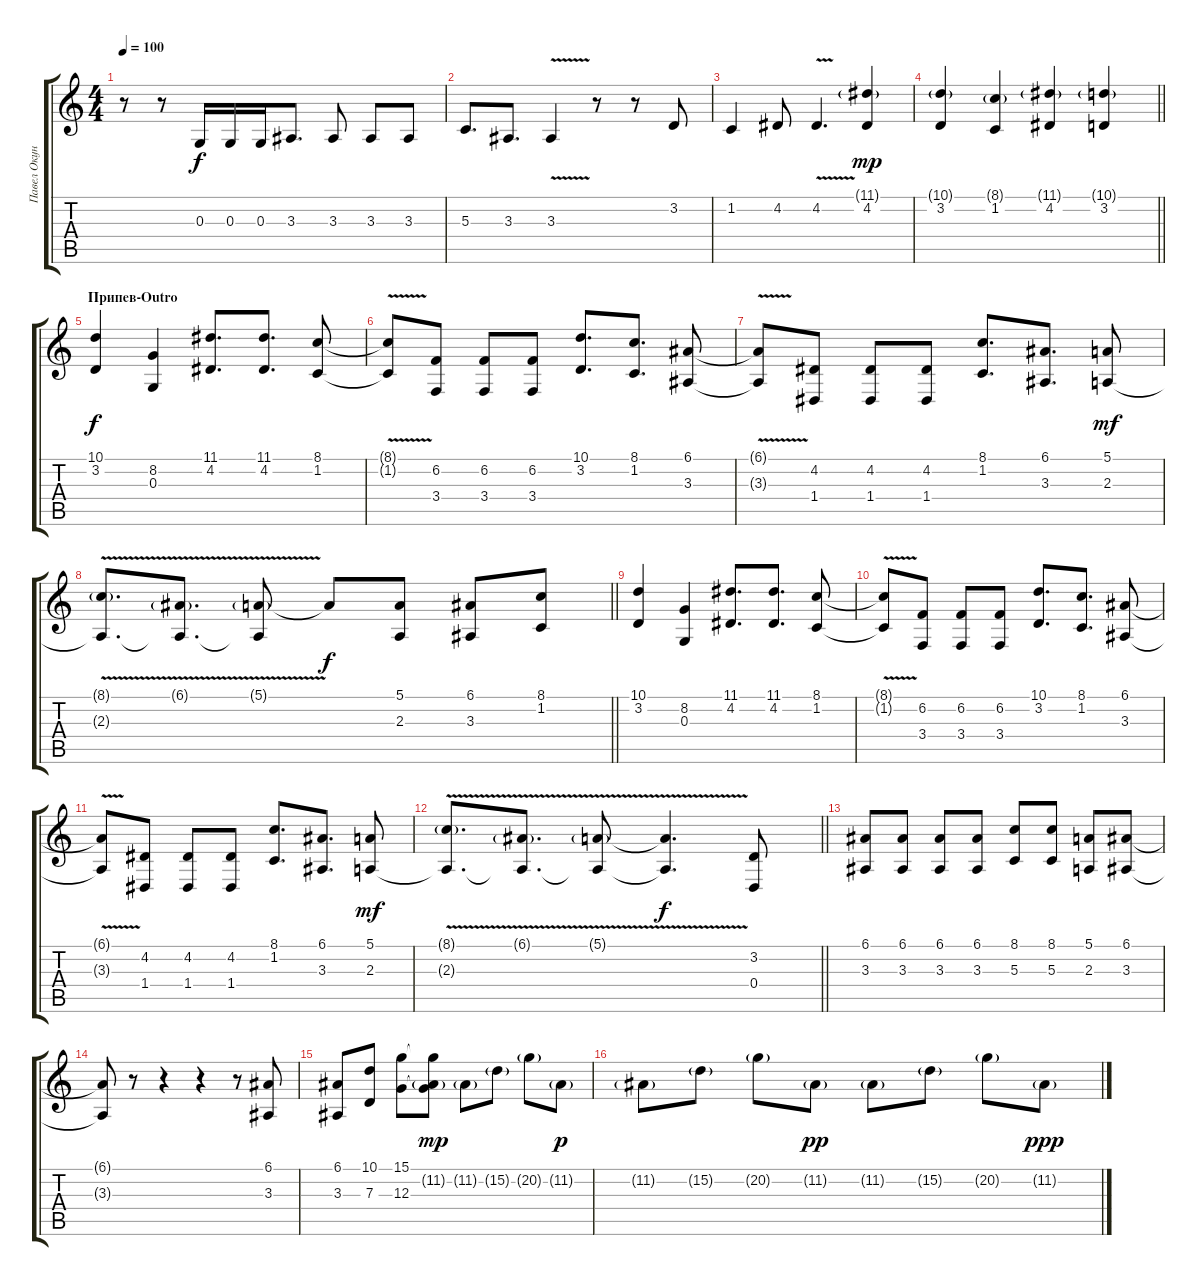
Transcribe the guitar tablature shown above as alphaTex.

\track ("Павел Окунев" "Павел Окун") {instrument lead1square}
\staff {score tabs}
\tuning (E4 B3 G3 D3 A2 E2) {hide}
\ts (4 4)
\tempo 100
\clef g2
\ks c
r.8{dy f} r.8 0.3.16 0.3.16 0.3.16 3.3.8{d} 3.3.8 3.3.8 3.3.8 |
5.3.8{d} 3.3.8{d} 3.3{v}.4 r.8 r.8 3.2.8 |
1.2.4 4.2.8 4.2{v}.4{d} (11.1{g} 4.2).4{dy mp} |
\barLineRight lightlight
(10.1{g} 3.2).4 (8.1{g} 1.2).4 (11.1{g} 4.2).4 (10.1{g} 3.2).4 |
\section ("" "Припев-Outro")
(10.1 3.2).4{dy f} (8.2 0.3).4 (11.1 4.2).8{d} (11.1 4.2).8{d} (8.1 1.2).8 |
(8.1{v t} 1.2{v t}).8 (6.2 3.4).8 (6.2 3.4).8 (6.2 3.4).8 (10.1 3.2).8{d} (8.1 1.2).8{d} (6.1 3.3).8 |
(6.1{v t} 3.3{v t}).8 (4.2 1.4).8 (4.2 1.4).8 (4.2 1.4).8 (8.1 1.2).8{d} (6.1 3.3).8{d} (5.1 2.3).8{dy mf} |
\barLineRight lightlight
(8.1{g} 2.3{v t}).8{d} (6.1{g} 2.3{v t}).8{d} (5.1{g} 2.3{v t}).8 5.1{t}.8{dy f} (5.1 2.3).8 (6.1 3.3).8 (8.1 1.2).8 |
(10.1 3.2).4 (8.2 0.3).4 (11.1 4.2).8{d} (11.1 4.2).8{d} (8.1 1.2).8 |
(8.1{v t} 1.2{v t}).8 (6.2 3.4).8 (6.2 3.4).8 (6.2 3.4).8 (10.1 3.2).8{d} (8.1 1.2).8{d} (6.1 3.3).8 |
(6.1{v t} 3.3{v t}).8 (4.2 1.4).8 (4.2 1.4).8 (4.2 1.4).8 (8.1 1.2).8{d} (6.1 3.3).8{d} (5.1 2.3).8{dy mf} |
\barLineRight lightlight
(8.1{g} 2.3{v t}).8{d} (6.1{g} 2.3{v t}).8{d} (5.1{g} 2.3{v t}).8 (5.1{t} 2.3{t}).4{d dy f} (3.2 0.4).8 |
(6.1 3.3).8 (6.1 3.3).8 (6.1 3.3).8 (6.1 3.3).8 (8.1 5.3).8 (8.1 5.3).8 (5.1 2.3).8 (6.1 3.3).8 |
(6.1{t} 3.3{t}).8 r.8 r.4 r.4 r.8 (6.1 3.3).8 |
(6.1 3.3).8 (10.1 7.3).8 (15.1 12.3).8 (15.1{t} 11.2{g} 12.3{t}).8{dy mp} 11.2{g}.8 15.2{g}.8 20.2{g}.8 11.2{g}.8{dy p} |
11.2{g}.8 15.2{g}.8 20.2{g}.8 11.2{g}.8{dy pp} 11.2{g}.8 15.2{g}.8 20.2{g}.8 11.2{g}.8{dy ppp}
